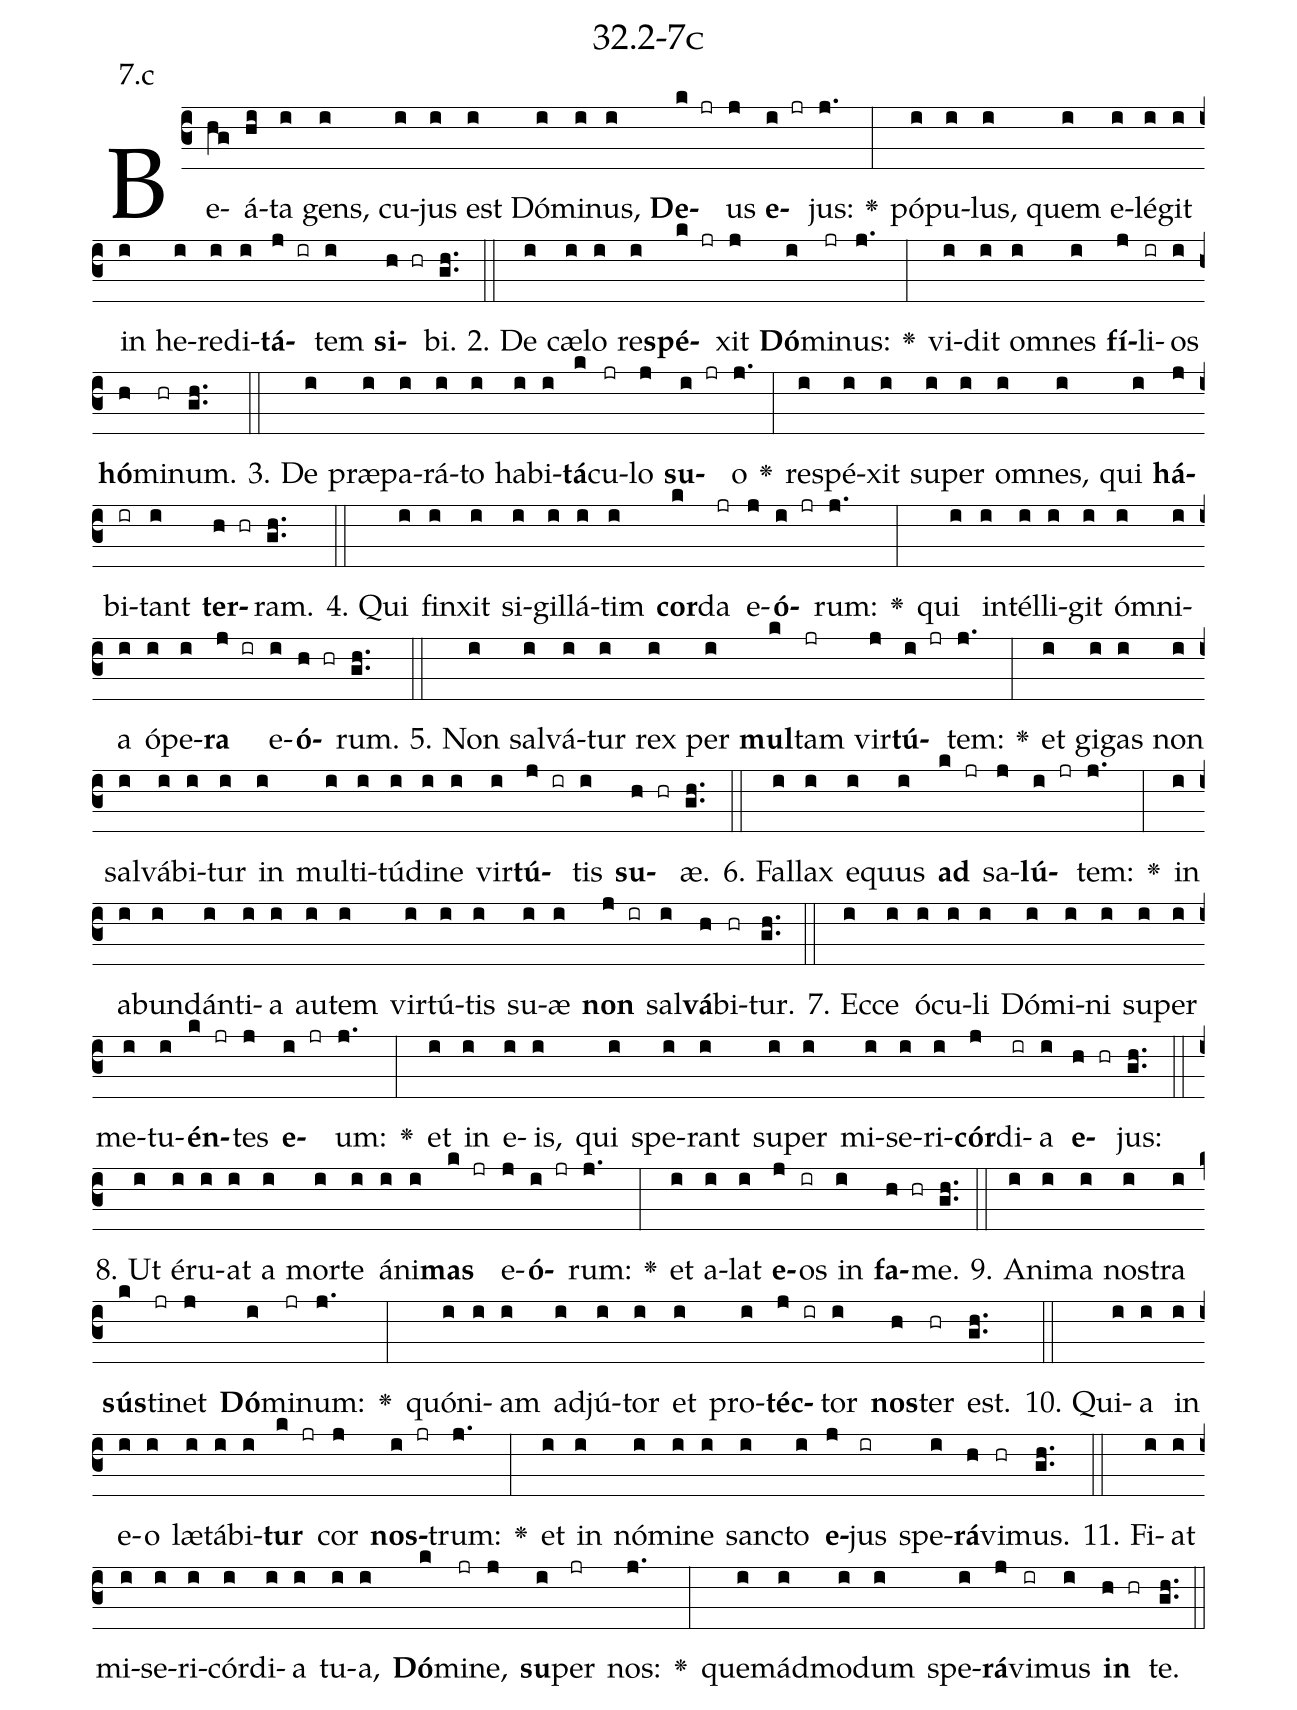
name: 32.2-7c;
annotation: 7.c;
%%
(c3)Be(hg)á(hi)ta(i) gens,(i) cu(i)jus(i) est(i) Dó(i)mi(i)nus,(i) <b>De</b>(k jr)us(j) <b>e</b>(i jr)jus:(j.) <v>\greheightstar</v>(:) pó(i)pu(i)lus,(i) quem(i) e(i)lé(i)git(i) in(i) he(i)re(i)di(i)<b>tá</b>(j ir)tem(i) <b>si</b>(h hr)bi.(gh..) (::)
2. De(i) cæ(i)lo(i) re(i)<b>spé</b>(k jr)xit(j) <b>Dó</b>(i)mi(jr)nus:(j.) <v>\greheightstar</v>(:) vi(i)dit(i) om(i)nes(i) <b>fí</b>(j)li(ir)os(i) <b>hó</b>(h)mi(hr)num.(gh..) (::)
3. De(i) præ(i)pa(i)rá(i)to(i) ha(i)bi(i)<b>tá</b>(k)cu(jr)lo(j) <b>su</b>(i jr)o(j.) <v>\greheightstar</v>(:) re(i)spé(i)xit(i) su(i)per(i) om(i)nes,(i) qui(i) <b>há</b>(j)bi(ir)tant(i) <b>ter</b>(h hr)ram.(gh..) (::)
4. Qui(i) fin(i)xit(i) si(i)gil(i)lá(i)tim(i) <b>cor</b>(k)da(jr) e(j)<b>ó</b>(i jr)rum:(j.) <v>\greheightstar</v>(:) qui(i) in(i)tél(i)li(i)git(i) óm(i)ni(i)a(i) ó(i)pe(i)<b>ra</b>(j ir) e(i)<b>ó</b>(h hr)rum.(gh..) (::)
5. Non(i) sal(i)vá(i)tur(i) rex(i) per(i) <b>mul</b>(k)tam(jr) vir(j)<b>tú</b>(i jr)tem:(j.) <v>\greheightstar</v>(:) et(i) gi(i)gas(i) non(i) sal(i)vá(i)bi(i)tur(i) in(i) mul(i)ti(i)tú(i)di(i)ne(i) vir(i)<b>tú</b>(j ir)tis(i) <b>su</b>(h hr)æ.(gh..) (::)
6. Fal(i)lax(i) e(i)quus(i) <b>ad</b>(k jr) sa(j)<b>lú</b>(i jr)tem:(j.) <v>\greheightstar</v>(:) in(i) ab(i)un(i)dán(i)ti(i)a(i) au(i)tem(i) vir(i)tú(i)tis(i) su(i)æ(i) <b>non</b>(j ir) sal(i)<b>vá</b>(h)bi(hr)tur.(gh..) (::)
7. Ec(i)ce(i) ó(i)cu(i)li(i) Dó(i)mi(i)ni(i) su(i)per(i) me(i)tu(i)<b>én</b>(k jr)tes(j) <b>e</b>(i jr)um:(j.) <v>\greheightstar</v>(:) et(i) in(i) e(i)is,(i) qui(i) spe(i)rant(i) su(i)per(i) mi(i)se(i)ri(i)<b>cór</b>(j)di(ir)a(i) <b>e</b>(h hr)jus:(gh..) (::)
8. Ut(i) é(i)ru(i)at(i) a(i) mor(i)te(i) á(i)ni(i)<b>mas</b>(k jr) e(j)<b>ó</b>(i jr)rum:(j.) <v>\greheightstar</v>(:) et(i) a(i)lat(i) <b>e</b>(j)os(ir) in(i) <b>fa</b>(h hr)me.(gh..) (::)
9. A(i)ni(i)ma(i) nos(i)tra(i) <b>sús</b>(k)ti(jr)net(j) <b>Dó</b>(i)mi(jr)num:(j.) <v>\greheightstar</v>(:) quón(i)i(i)am(i) ad(i)jú(i)tor(i) et(i) pro(i)<b>téc</b>(j ir)tor(i) <b>nos</b>(h)ter(hr) est.(gh..) (::)
10. Qui(i)a(i) in(i) e(i)o(i) læ(i)tá(i)bi(i)<b>tur</b>(k jr) cor(j) <b>nos</b>(i jr)trum:(j.) <v>\greheightstar</v>(:) et(i) in(i) nó(i)mi(i)ne(i) sanc(i)to(i) <b>e</b>(j)jus(ir) spe(i)<b>rá</b>(h)vi(hr)mus.(gh..) (::)
11. Fi(i)at(i) mi(i)se(i)ri(i)cór(i)di(i)a(i) tu(i)a,(i) <b>Dó</b>(k)mi(jr)ne,(j) <b>su</b>(i)per(jr) nos:(j.) <v>\greheightstar</v>(:) quem(i)ád(i)mo(i)dum(i) spe(i)<b>rá</b>(j)vi(ir)mus(i) <b>in</b>(h hr) te.(gh..) (::)
